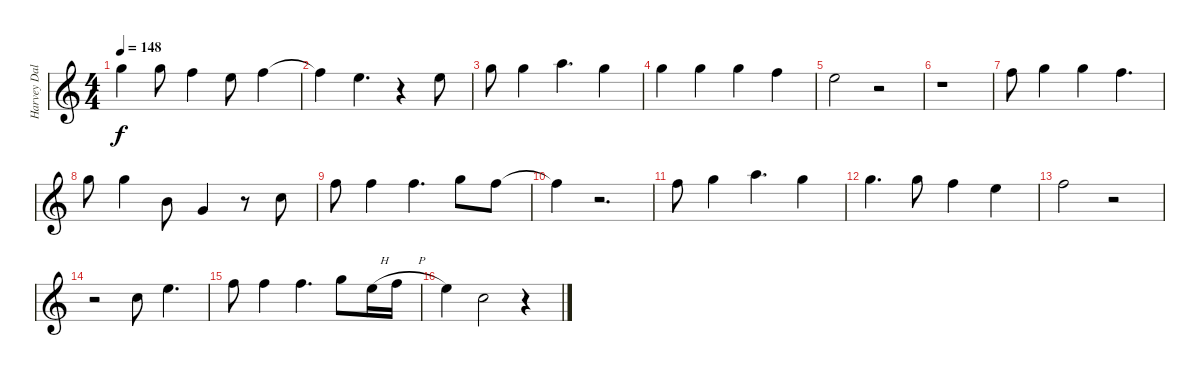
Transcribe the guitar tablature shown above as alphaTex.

\track ("Harvey Dalton Arnold Vocals" "Harvey Dal") {instrument contrabass}
\staff {score}
\tuning (E4 B3 G3 D3 A2 E2) {hide}
\ts (4 4)
\tempo 148
\clef g2
\ks c
8.2.4{dy f} 8.2.8 6.2.4 5.2.8 6.2.4 |
6.2{t}.4 5.2.4{d} r.4 5.2.8 |
8.2.8 8.2.4 5.1.4{d} 8.2.4 |
8.2.4 8.2.4 8.2.4 6.2.4 |
5.2.2 r.2 |
r.1 |
6.2.8 8.2.4 8.2.4 6.2.4{d} |
8.2.8 8.2.4 4.3.8 5.4.4 r.8 5.3.8 |
6.2.8 6.2.4 6.2.4{d} 8.2.8 6.2.8 |
6.2{t}.4 r.2{d} |
6.2.8 8.2.4 5.1.4{d} 8.2.4 |
8.2.4{d} 8.2.8 6.2.4 5.2.4 |
6.2.2 r.2 |
r.2 5.3.8 5.2.4{d} |
6.2.8 6.2.4 6.2.4{d} 8.2.8 5.2{h}.16 6.2{h}.16 |
5.2.4 5.3.2 r.4
